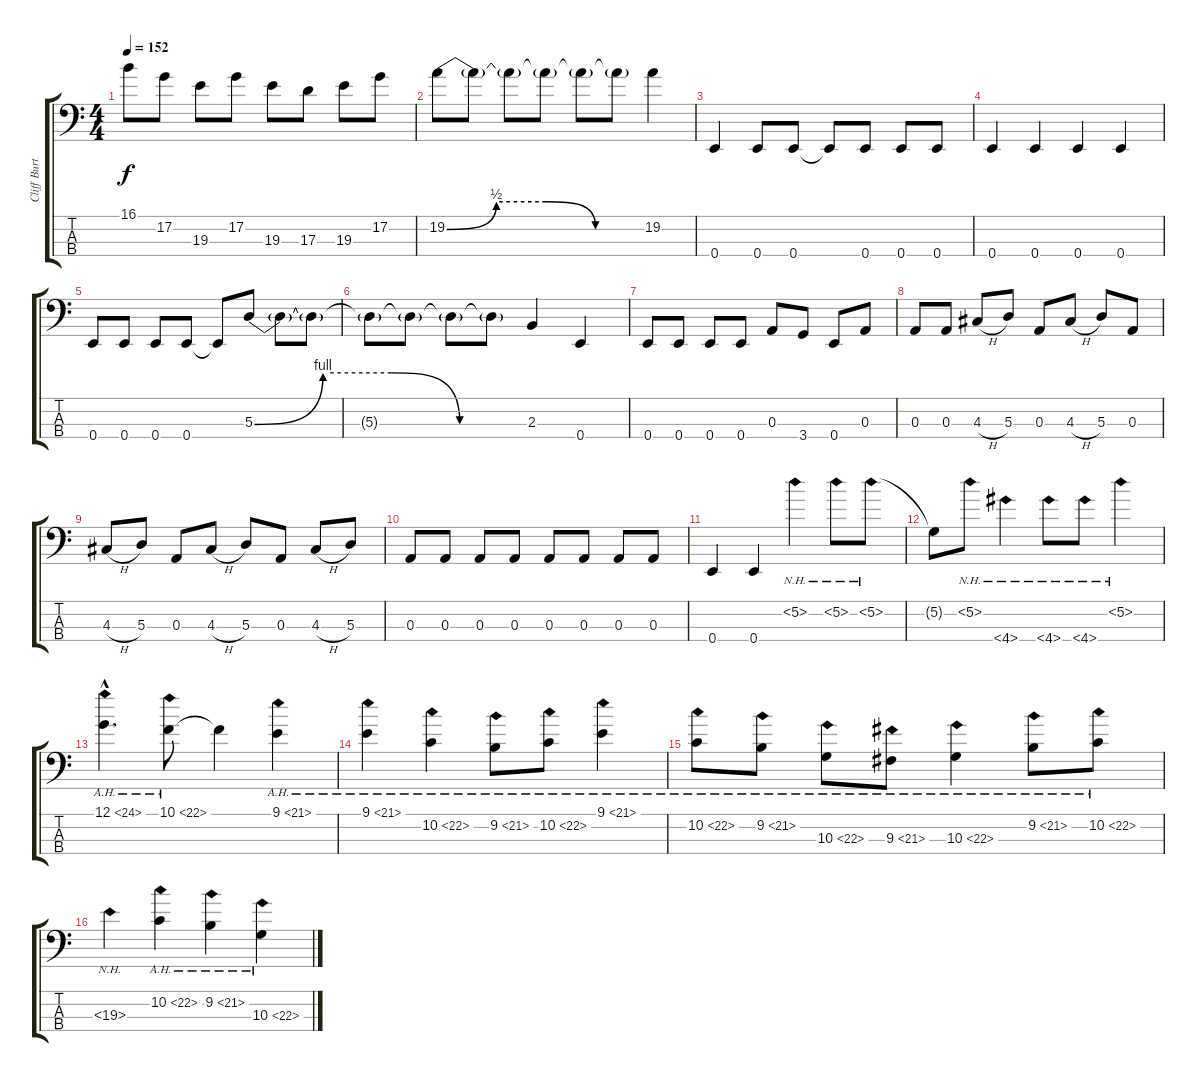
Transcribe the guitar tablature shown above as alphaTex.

\track ("Cliff Burton" "Cliff Burt") {instrument electricbasspick}
\staff {score tabs}
\tuning (G2 D2 A1 E1) {hide}
\ts (4 4)
\tempo 152
\clef f4
\ks c
16.1.8{dy f} 17.2.8 19.3.8 17.2.8 19.3.8 17.3.8 19.3.8 17.2.8 |
19.2{be (custom 0 0 15 2 30 2 45 0 60 0)}.8 19.2{t}.8 19.2{t}.8 19.2{t}.8 19.2{t}.8 19.2{t}.8 19.2.4 |
0.4.4 0.4.8 0.4.8 0.4{t}.8 0.4.8 0.4.8 0.4.8 |
0.4.4 0.4.4 0.4.4 0.4.4 |
0.4.8 0.4.8 0.4.8 0.4.8 0.4{t}.8 5.3{be (custom 0 0 15 4 30 4 45 0 60 0)}.8 5.3{t}.8 5.3{t}.8 |
5.3{t}.8 5.3{t}.8 5.3{t}.8 5.3{t}.8 2.3.4 0.4.4 |
0.4.8 0.4.8 0.4.8 0.4.8 0.3.8 3.4.8 0.4.8 0.3.8 |
0.3.8 0.3.8 4.3{h}.8 5.3.8 0.3.8 4.3{h}.8 5.3.8 0.3.8 |
4.3{h}.8 5.3.8 0.3.8 4.3{h}.8 5.3.8 0.3.8 4.3{h}.8 5.3.8 |
0.3.8 0.3.8 0.3.8 0.3.8 0.3.8 0.3.8 0.3.8 0.3.8 |
0.4.4 0.4.4 5.2{nh}.4 5.2{nh}.8 5.2{nh}.8 |
5.2{t}.8 5.2{nh}.8 4.4{nh}.4 4.4{nh}.8 4.4{nh}.8 5.2{nh}.4 |
12.1{ah 12 hac}.4{d} 10.1{ah 12}.8 10.1{t}.4 9.1{ah 12}.4 |
9.1{ah 12}.4 10.2{ah 12}.4 9.2{ah 12}.8 10.2{ah 12}.8 9.1{ah 12}.4 |
10.2{ah 12}.8 9.2{ah 12}.8 10.3{ah 12}.8 9.3{ah 12}.8 10.3{ah 12}.4 9.2{ah 12}.8 10.2{ah 12}.8 |
19.3{nh}.4 10.2{ah 12}.4 9.2{ah 12}.4 10.3{ah 12}.4
